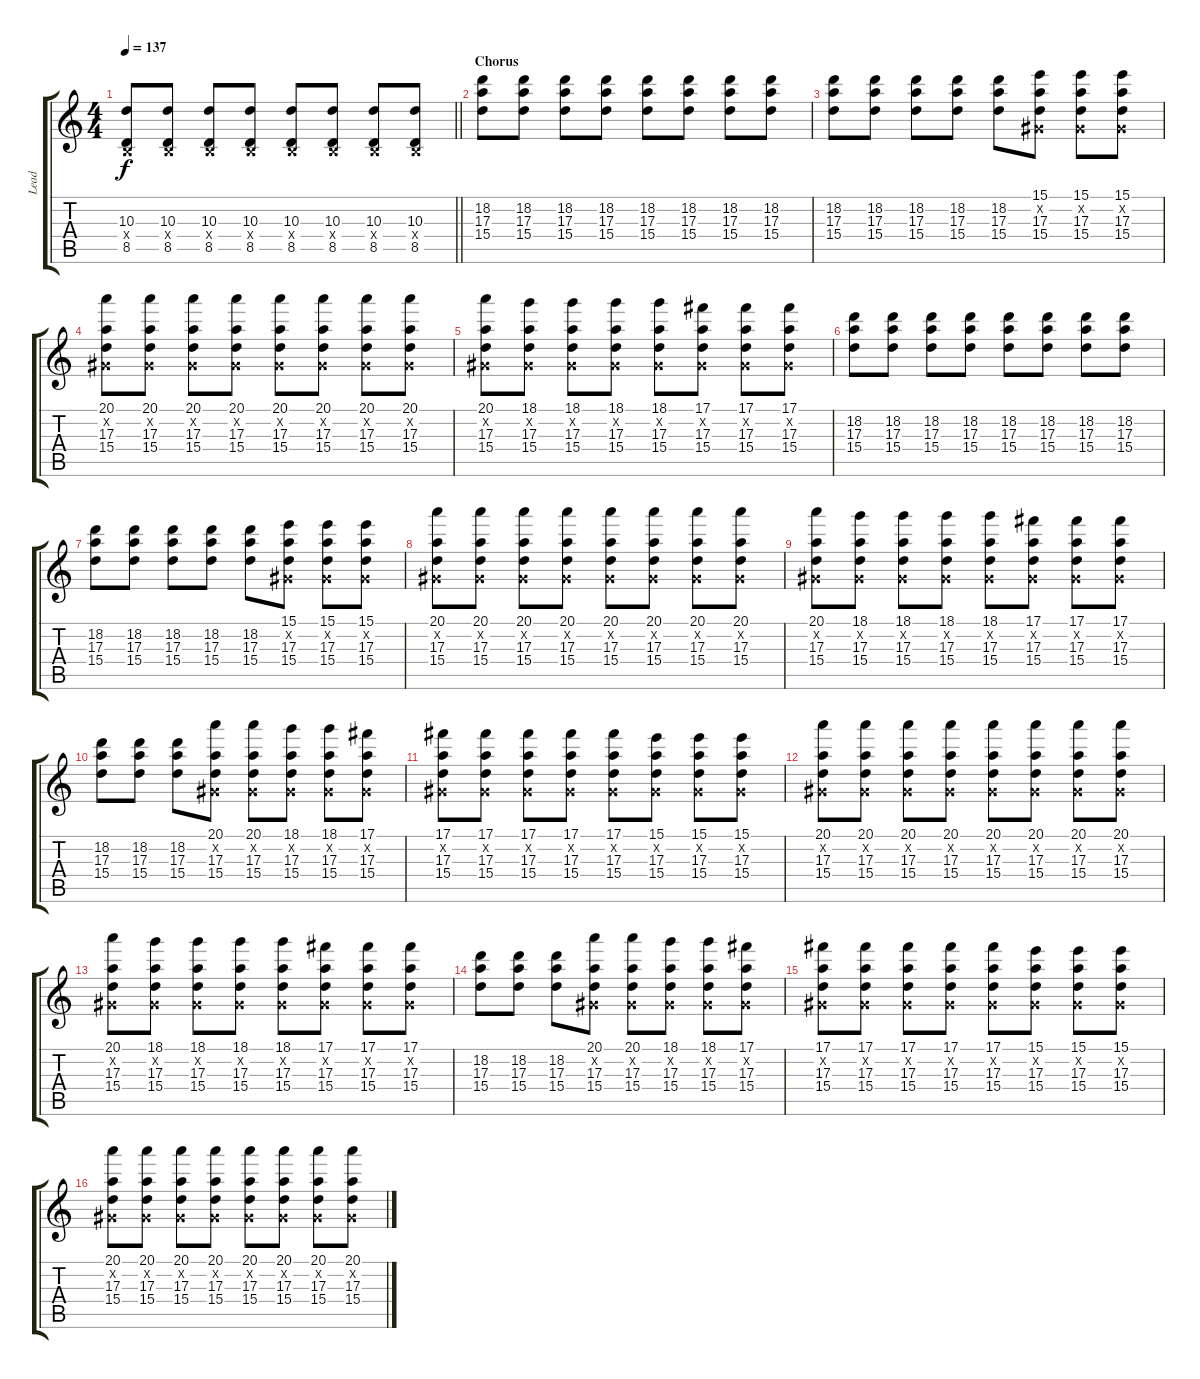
\track ("Lead" "Lead") {instrument distortionguitar}
\staff {score tabs}
\tuning (Db4 Ab3 E3 B2 Gb2 B1) {hide}
\ts (4 4)
\tempo 137
\clef g2
\barLineRight lightlight
\ks c
(10.3 0.4{x} 8.5).8{dy f} (10.3 0.4{x} 8.5).8 (10.3 0.4{x} 8.5).8 (10.3 0.4{x} 8.5).8 (10.3 0.4{x} 8.5).8 (10.3 0.4{x} 8.5).8 (10.3 0.4{x} 8.5).8 (10.3 0.4{x} 8.5).8 |
\section ("" "Chorus")
(18.2 17.3 15.4).8 (18.2 17.3 15.4).8 (18.2 17.3 15.4).8 (18.2 17.3 15.4).8 (18.2 17.3 15.4).8 (18.2 17.3 15.4).8 (18.2 17.3 15.4).8 (18.2 17.3 15.4).8 |
(18.2 17.3 15.4).8 (18.2 17.3 15.4).8 (18.2 17.3 15.4).8 (18.2 17.3 15.4).8 (18.2 17.3 15.4).8 (15.1 0.2{x} 17.3 15.4).8 (15.1 0.2{x} 17.3 15.4).8 (15.1 0.2{x} 17.3 15.4).8 |
(20.1 0.2{x} 17.3 15.4).8 (20.1 0.2{x} 17.3 15.4).8 (20.1 0.2{x} 17.3 15.4).8 (20.1 0.2{x} 17.3 15.4).8 (20.1 0.2{x} 17.3 15.4).8 (20.1 0.2{x} 17.3 15.4).8 (20.1 0.2{x} 17.3 15.4).8 (20.1 0.2{x} 17.3 15.4).8 |
(20.1 0.2{x} 17.3 15.4).8 (18.1 0.2{x} 17.3 15.4).8 (18.1 0.2{x} 17.3 15.4).8 (18.1 0.2{x} 17.3 15.4).8 (18.1 0.2{x} 17.3 15.4).8 (17.1 0.2{x} 17.3 15.4).8 (17.1 0.2{x} 17.3 15.4).8 (17.1 0.2{x} 17.3 15.4).8 |
(18.2 17.3 15.4).8 (18.2 17.3 15.4).8 (18.2 17.3 15.4).8 (18.2 17.3 15.4).8 (18.2 17.3 15.4).8 (18.2 17.3 15.4).8 (18.2 17.3 15.4).8 (18.2 17.3 15.4).8 |
(18.2 17.3 15.4).8 (18.2 17.3 15.4).8 (18.2 17.3 15.4).8 (18.2 17.3 15.4).8 (18.2 17.3 15.4).8 (15.1 0.2{x} 17.3 15.4).8 (15.1 0.2{x} 17.3 15.4).8 (15.1 0.2{x} 17.3 15.4).8 |
(20.1 0.2{x} 17.3 15.4).8 (20.1 0.2{x} 17.3 15.4).8 (20.1 0.2{x} 17.3 15.4).8 (20.1 0.2{x} 17.3 15.4).8 (20.1 0.2{x} 17.3 15.4).8 (20.1 0.2{x} 17.3 15.4).8 (20.1 0.2{x} 17.3 15.4).8 (20.1 0.2{x} 17.3 15.4).8 |
(20.1 0.2{x} 17.3 15.4).8 (18.1 0.2{x} 17.3 15.4).8 (18.1 0.2{x} 17.3 15.4).8 (18.1 0.2{x} 17.3 15.4).8 (18.1 0.2{x} 17.3 15.4).8 (17.1 0.2{x} 17.3 15.4).8 (17.1 0.2{x} 17.3 15.4).8 (17.1 0.2{x} 17.3 15.4).8 |
(18.2 17.3 15.4).8 (18.2 17.3 15.4).8 (18.2 17.3 15.4).8 (20.1 0.2{x} 17.3 15.4).8 (20.1 0.2{x} 17.3 15.4).8 (18.1 0.2{x} 17.3 15.4).8 (18.1 0.2{x} 17.3 15.4).8 (17.1 0.2{x} 17.3 15.4).8 |
(17.1 0.2{x} 17.3 15.4).8 (17.1 0.2{x} 17.3 15.4).8 (17.1 0.2{x} 17.3 15.4).8 (17.1 0.2{x} 17.3 15.4).8 (17.1 0.2{x} 17.3 15.4).8 (15.1 0.2{x} 17.3 15.4).8 (15.1 0.2{x} 17.3 15.4).8 (15.1 0.2{x} 17.3 15.4).8 |
(20.1 0.2{x} 17.3 15.4).8 (20.1 0.2{x} 17.3 15.4).8 (20.1 0.2{x} 17.3 15.4).8 (20.1 0.2{x} 17.3 15.4).8 (20.1 0.2{x} 17.3 15.4).8 (20.1 0.2{x} 17.3 15.4).8 (20.1 0.2{x} 17.3 15.4).8 (20.1 0.2{x} 17.3 15.4).8 |
(20.1 0.2{x} 17.3 15.4).8 (18.1 0.2{x} 17.3 15.4).8 (18.1 0.2{x} 17.3 15.4).8 (18.1 0.2{x} 17.3 15.4).8 (18.1 0.2{x} 17.3 15.4).8 (17.1 0.2{x} 17.3 15.4).8 (17.1 0.2{x} 17.3 15.4).8 (17.1 0.2{x} 17.3 15.4).8 |
(18.2 17.3 15.4).8 (18.2 17.3 15.4).8 (18.2 17.3 15.4).8 (20.1 0.2{x} 17.3 15.4).8 (20.1 0.2{x} 17.3 15.4).8 (18.1 0.2{x} 17.3 15.4).8 (18.1 0.2{x} 17.3 15.4).8 (17.1 0.2{x} 17.3 15.4).8 |
(17.1 0.2{x} 17.3 15.4).8 (17.1 0.2{x} 17.3 15.4).8 (17.1 0.2{x} 17.3 15.4).8 (17.1 0.2{x} 17.3 15.4).8 (17.1 0.2{x} 17.3 15.4).8 (15.1 0.2{x} 17.3 15.4).8 (15.1 0.2{x} 17.3 15.4).8 (15.1 0.2{x} 17.3 15.4).8 |
(20.1 0.2{x} 17.3 15.4).8 (20.1 0.2{x} 17.3 15.4).8 (20.1 0.2{x} 17.3 15.4).8 (20.1 0.2{x} 17.3 15.4).8 (20.1 0.2{x} 17.3 15.4).8 (20.1 0.2{x} 17.3 15.4).8 (20.1 0.2{x} 17.3 15.4).8 (20.1 0.2{x} 17.3 15.4).8
